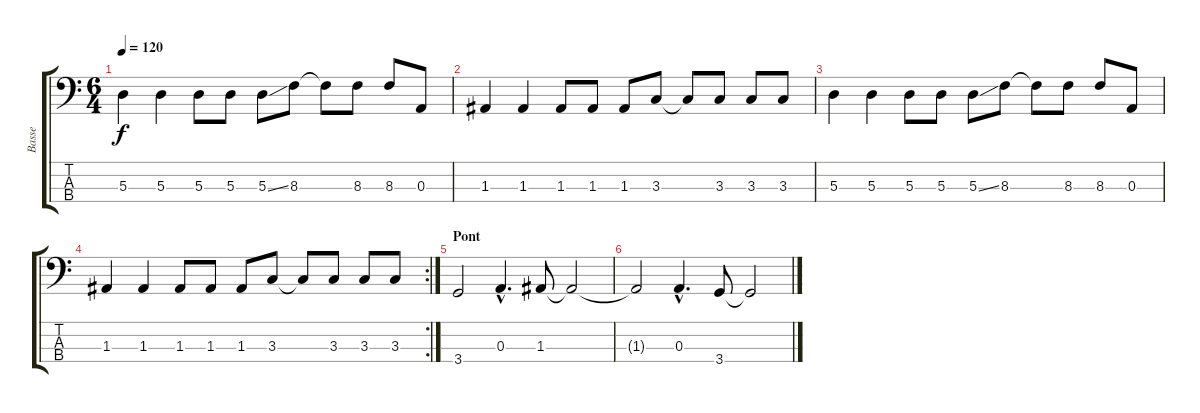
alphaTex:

\track ("Basse" "Basse") {instrument electricbassfinger}
\staff {score tabs}
\tuning (G2 D2 A1 E1) {hide}
\ts (6 4)
\tempo 120
\clef f4
\ks c
5.3.4{dy f} 5.3.4 5.3.8 5.3.8 5.3{ss}.8 8.3.8 8.3{t}.8 8.3.8 8.3.8 0.3.8 |
1.3.4 1.3.4 1.3.8 1.3.8 1.3.8 3.3.8 3.3{t}.8 3.3.8 3.3.8 3.3.8 |
5.3.4 5.3.4 5.3.8 5.3.8 5.3{ss}.8 8.3.8 8.3{t}.8 8.3.8 8.3.8 0.3.8 |
\rc 2
1.3.4 1.3.4 1.3.8 1.3.8 1.3.8 3.3.8 3.3{t}.8 3.3.8 3.3.8 3.3.8 |
\section ("" "Pont")
3.4.2 0.3{hac}.4{d} 1.3.8 1.3{t}.2 |
1.3{t}.2 0.3{hac}.4{d} 3.4.8 3.4{t}.2
